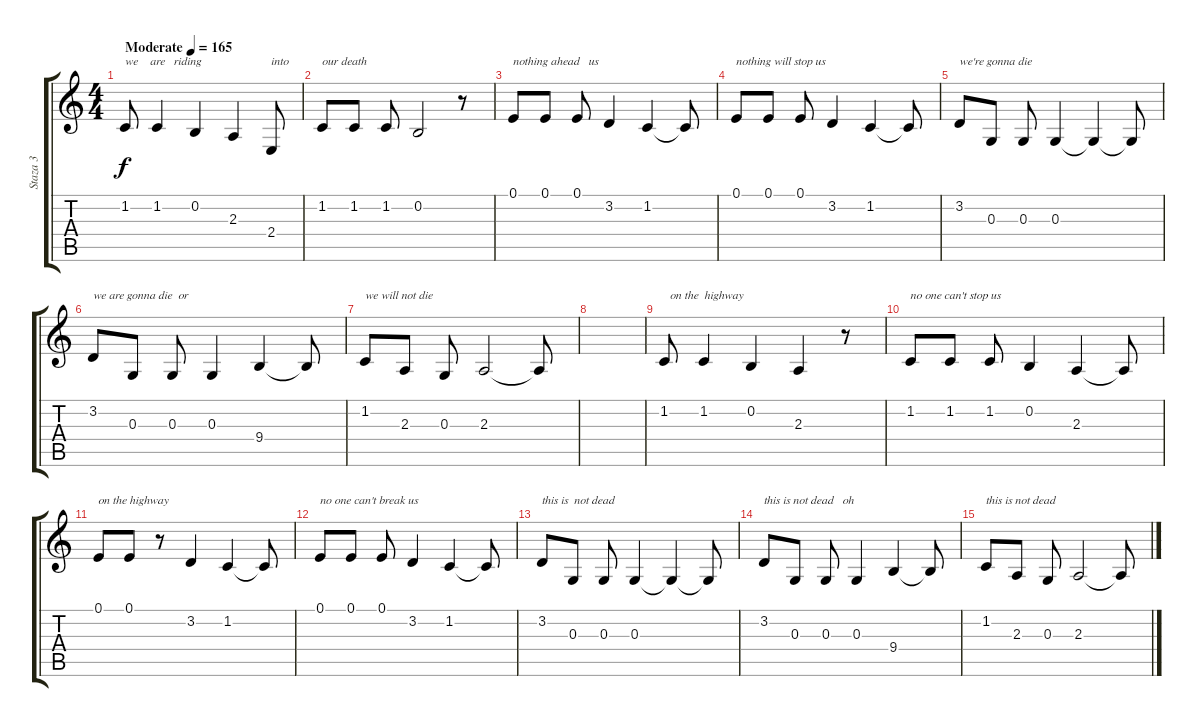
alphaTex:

\track ("Staza 3" "Staza 3") {instrument lead1square}
\staff {score tabs}
\tuning (E4 B3 G3 D3 A2 E2) {hide}
\ts (4 4)
\tempo (165 "Moderate")
\clef g2
\ks c
1.2.8{txt "we    are   riding" dy f instrument lead1square} 1.2.4 0.2.4 2.3.4 2.4.8{txt "into"} |
1.2.8{txt "our death"} 1.2.8 1.2.8 0.2.2 r.8 |
0.1.8{txt "nothing ahead   us"} 0.1.8 0.1.8 3.2.4 1.2.4 1.2{t}.8 |
0.1.8{txt "nothing will stop us"} 0.1.8 0.1.8 3.2.4 1.2.4 1.2{t}.8 |
3.2.8{txt "we're gonna die"} 0.3.8 0.3.8 0.3.4 0.3{t}.4 0.3{t}.8 |
3.2.8{txt "we are gonna die  or"} 0.3.8 0.3.8 0.3.4 9.4.4 9.4{t}.8 |
1.2.8{txt "we will not die"} 2.3.8 0.3.8 2.3.2 2.3{t}.8 |
|
1.2.8{txt "  on the  highway"} 1.2.4 0.2.4 2.3.4 r.8 |
1.2.8{txt "no one can't stop us"} 1.2.8 1.2.8 0.2.4 2.3.4 2.3{t}.8 |
0.1.8{txt "on the highway"} 0.1.8 r.8 3.2.4 1.2.4 1.2{t}.8 |
0.1.8{txt "no one can't break us"} 0.1.8 0.1.8 3.2.4 1.2.4 1.2{t}.8 |
3.2.8{txt "this is  not dead"} 0.3.8 0.3.8 0.3.4 0.3{t}.4 0.3{t}.8 |
3.2.8{txt "this is not dead   oh"} 0.3.8 0.3.8 0.3.4 9.4.4 9.4{t}.8 |
1.2.8{txt "this is not dead"} 2.3.8 0.3.8 2.3.2 2.3{t}.8
